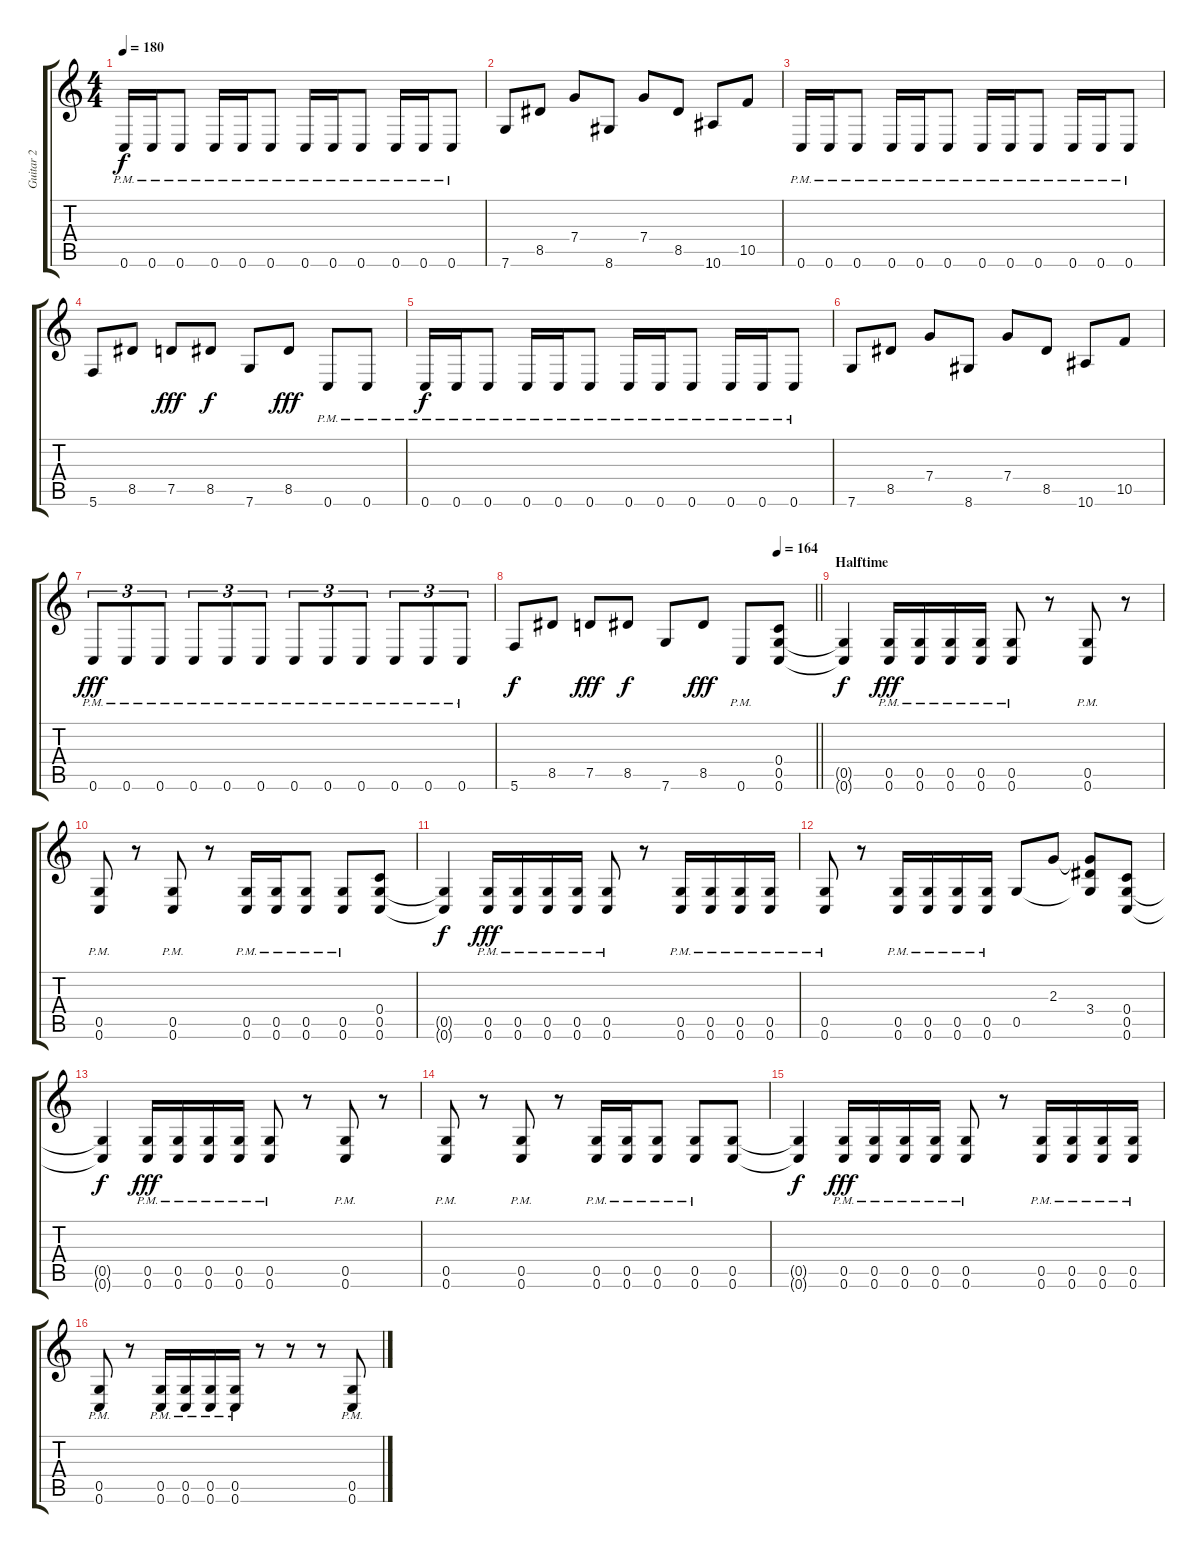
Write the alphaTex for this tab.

\track ("Guitar 2" "Guitar 2") {instrument overdrivenguitar}
\staff {score tabs}
\tuning (D4 A3 F3 C3 G2 C2) {hide}
\ts (4 4)
\tempo 180
\clef g2
\ks c
0.6{pm}.16{dy f} 0.6{pm}.16 0.6{pm}.8 0.6{pm}.16 0.6{pm}.16 0.6{pm}.8 0.6{pm}.16 0.6{pm}.16 0.6{pm}.8 0.6{pm}.16 0.6{pm}.16 0.6{pm}.8 |
7.6.8 8.5.8 7.4.8 8.6.8 7.4.8 8.5.8 10.6.8 10.5.8 |
0.6{pm}.16 0.6{pm}.16 0.6{pm}.8 0.6{pm}.16 0.6{pm}.16 0.6{pm}.8 0.6{pm}.16 0.6{pm}.16 0.6{pm}.8 0.6{pm}.16 0.6{pm}.16 0.6{pm}.8 |
5.6.8 8.5.8 7.5.8{dy fff} 8.5.8{dy f} 7.6.8 8.5.8{dy fff} 0.6{pm}.8 0.6{pm}.8 |
0.6{pm}.16{dy f} 0.6{pm}.16 0.6{pm}.8 0.6{pm}.16 0.6{pm}.16 0.6{pm}.8 0.6{pm}.16 0.6{pm}.16 0.6{pm}.8 0.6{pm}.16 0.6{pm}.16 0.6{pm}.8 |
7.6.8 8.5.8 7.4.8 8.6.8 7.4.8 8.5.8 10.6.8 10.5.8 |
0.6{pm}.8{tu (3 2) dy fff} 0.6{pm}.8{tu (3 2)} 0.6{pm}.8{tu (3 2)} 0.6{pm}.8{tu (3 2)} 0.6{pm}.8{tu (3 2)} 0.6{pm}.8{tu (3 2)} 0.6{pm}.8{tu (3 2)} 0.6{pm}.8{tu (3 2)} 0.6{pm}.8{tu (3 2)} 0.6{pm}.8{tu (3 2)} 0.6{pm}.8{tu (3 2)} 0.6{pm}.8{tu (3 2)} |
\tempo (164 0.875)
\barLineRight lightlight
5.6.8{dy f} 8.5.8 7.5.8{dy fff} 8.5.8{dy f} 7.6.8 8.5.8{dy fff} 0.6{pm}.8 (0.4 0.5 0.6).8 |
\section ("" "Halftime")
(0.5{t} 0.6{t}).4{dy f} (0.5{pm} 0.6{pm}).16{dy fff} (0.5{pm} 0.6{pm}).16 (0.5{pm} 0.6{pm}).16 (0.5{pm} 0.6{pm}).16 (0.5{pm} 0.6{pm}).8 r.8 (0.5 0.6{pm}).8 r.8 |
(0.5 0.6{pm}).8 r.8 (0.5 0.6{pm}).8 r.8 (0.5 0.6{pm}).16 (0.5 0.6{pm}).16 (0.5 0.6{pm}).8 (0.5 0.6{pm}).8 (0.4 0.5 0.6).8 |
(0.5{t} 0.6{t}).4{dy f} (0.5{pm} 0.6{pm}).16{dy fff} (0.5{pm} 0.6{pm}).16 (0.5{pm} 0.6{pm}).16 (0.5{pm} 0.6{pm}).16 (0.5{pm} 0.6{pm}).8 r.8 (0.5{pm} 0.6{pm}).16 (0.5{pm} 0.6{pm}).16 (0.5{pm} 0.6{pm}).16 (0.5{pm} 0.6{pm}).16 |
(0.5{pm} 0.6{pm}).8 r.8 (0.5{pm} 0.6{pm}).16 (0.5{pm} 0.6{pm}).16 (0.5{pm} 0.6{pm}).16 (0.5{pm} 0.6{pm}).16 0.5.8 2.3.8 (2.3{t} 3.4 0.5{t}).8 (0.4 0.5 0.6).8 |
(0.5{t} 0.6{t}).4{dy f} (0.5{pm} 0.6{pm}).16{dy fff} (0.5{pm} 0.6{pm}).16 (0.5{pm} 0.6{pm}).16 (0.5{pm} 0.6{pm}).16 (0.5{pm} 0.6{pm}).8 r.8 (0.5{pm} 0.6{pm}).8 r.8 |
(0.5{pm} 0.6{pm}).8 r.8 (0.5{pm} 0.6{pm}).8 r.8 (0.5{pm} 0.6{pm}).16 (0.5{pm} 0.6{pm}).16 (0.5{pm} 0.6{pm}).8 (0.5{pm} 0.6{pm}).8 (0.5 0.6).8 |
(0.5{t} 0.6{t}).4{dy f} (0.5{pm} 0.6{pm}).16{dy fff} (0.5{pm} 0.6{pm}).16 (0.5{pm} 0.6{pm}).16 (0.5{pm} 0.6{pm}).16 (0.5{pm} 0.6{pm}).8 r.8 (0.5{pm} 0.6{pm}).16 (0.5{pm} 0.6{pm}).16 (0.5{pm} 0.6{pm}).16 (0.5{pm} 0.6{pm}).16 |
(0.5{pm} 0.6{pm}).8 r.8 (0.5{pm} 0.6{pm}).16 (0.5{pm} 0.6{pm}).16 (0.5{pm} 0.6{pm}).16 (0.5{pm} 0.6{pm}).16 r.8 r.8 r.8 (0.5{pm} 0.6{pm}).8
